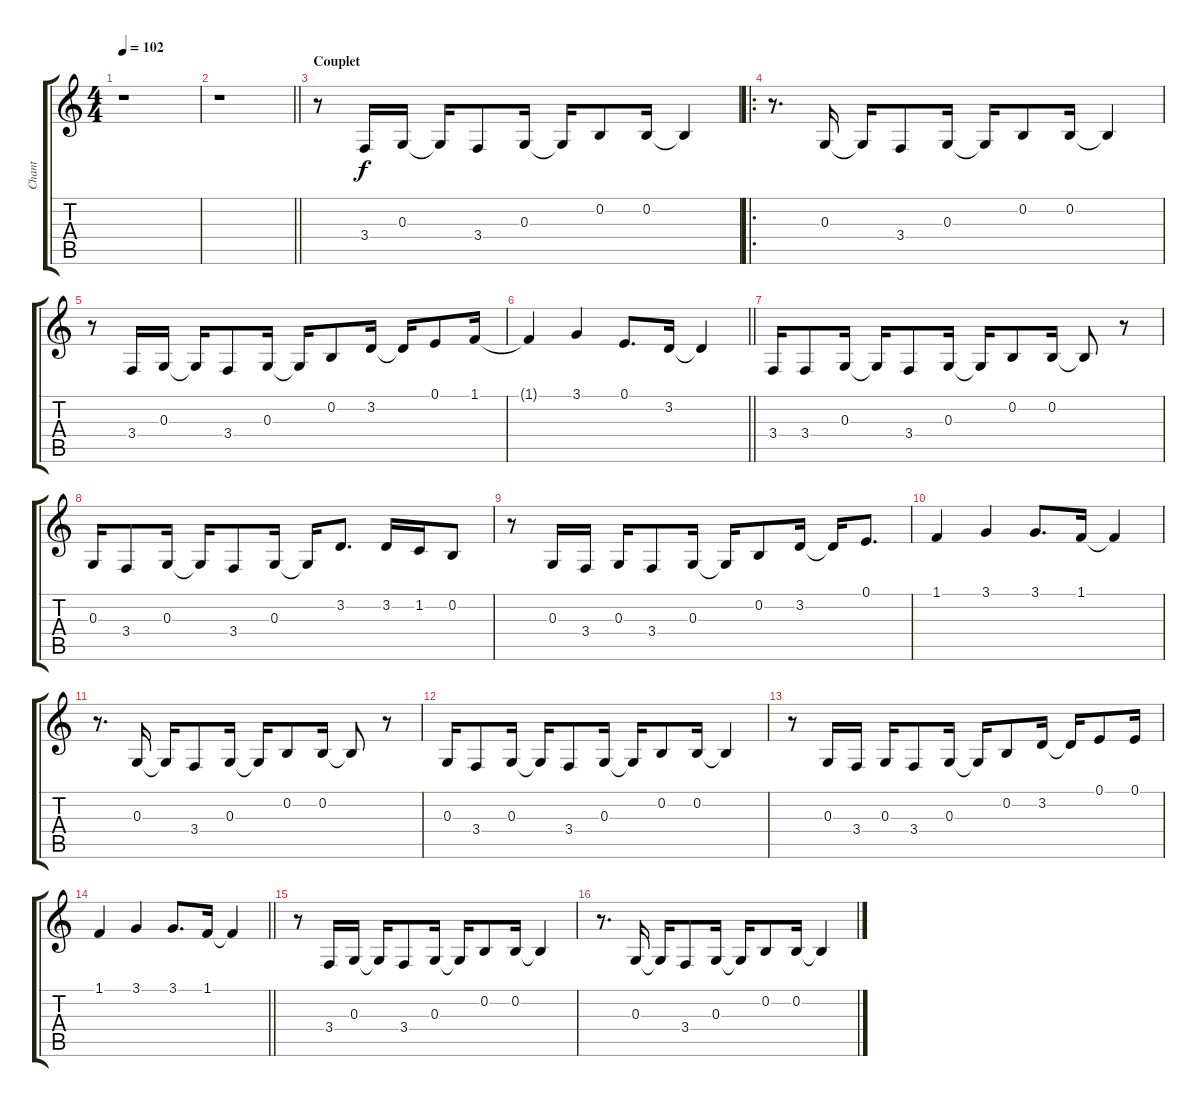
\track ("Chant" "Chant") {instrument lead6voice}
\staff {score tabs}
\tuning (E4 B3 G3 D3 A2 E2) {hide}
\ts (4 4)
\tempo 102
\clef g2
\ks c
r.1{dy f} |
\barLineRight lightlight
r.1 |
\section ("" "Couplet")
r.8 3.4.16 0.3.16 0.3{t}.16 3.4.8 0.3.16 0.3{t}.16 0.2.8 0.2.16 0.2{t}.4 |
\ro
r.8{d} 0.3.16 0.3{t}.16 3.4.8 0.3.16 0.3{t}.16 0.2.8 0.2.16 0.2{t}.4 |
r.8 3.4.16 0.3.16 0.3{t}.16 3.4.8 0.3.16 0.3{t}.16 0.2.8 3.2.16 3.2{t}.16 0.1.8 1.1.16 |
\barLineRight lightlight
1.1{t}.4 3.1.4 0.1.8{d} 3.2.16 3.2{t}.4 |
3.4.16 3.4.8 0.3.16 0.3{t}.16 3.4.8 0.3.16 0.3{t}.16 0.2.8 0.2.16 0.2{t}.8 r.8 |
0.3.16 3.4.8 0.3.16 0.3{t}.16 3.4.8 0.3.16 0.3{t}.16 3.2.8{d} 3.2.16 1.2.16 0.2.8 |
r.8 0.3.16 3.4.16 0.3.16 3.4.8 0.3.16 0.3{t}.16 0.2.8 3.2.16 3.2{t}.16 0.1.8{d} |
1.1.4 3.1.4 3.1.8{d} 1.1.16 1.1{t}.4 |
r.8{d} 0.3.16 0.3{t}.16 3.4.8 0.3.16 0.3{t}.16 0.2.8 0.2.16 0.2{t}.8 r.8 |
0.3.16 3.4.8 0.3.16 0.3{t}.16 3.4.8 0.3.16 0.3{t}.16 0.2.8 0.2.16 0.2{t}.4 |
r.8 0.3.16 3.4.16 0.3.16 3.4.8 0.3.16 0.3{t}.16 0.2.8 3.2.16 3.2{t}.16 0.1.8 0.1.16 |
\barLineRight lightlight
1.1.4 3.1.4 3.1.8{d} 1.1.16 1.1{t}.4 |
r.8 3.4.16 0.3.16 0.3{t}.16 3.4.8 0.3.16 0.3{t}.16 0.2.8 0.2.16 0.2{t}.4 |
r.8{d} 0.3.16 0.3{t}.16 3.4.8 0.3.16 0.3{t}.16 0.2.8 0.2.16 0.2{t}.4
